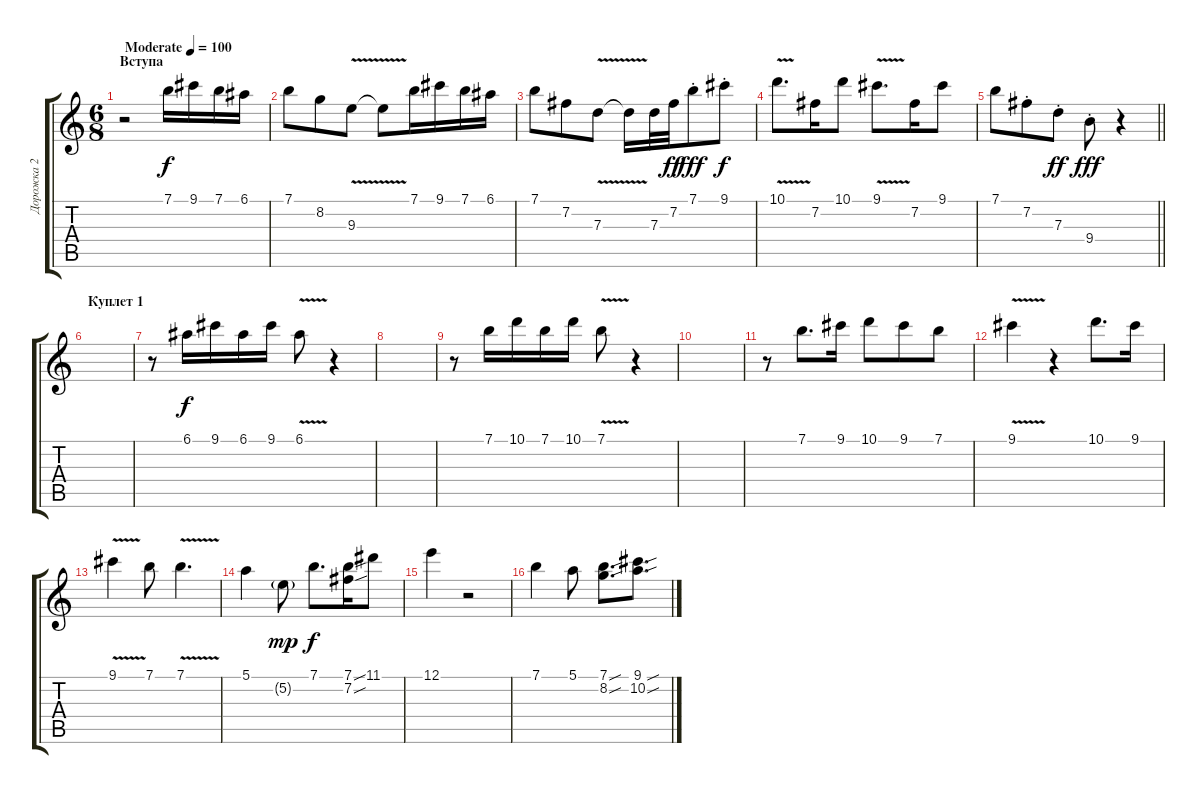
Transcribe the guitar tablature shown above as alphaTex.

\track ("Дорожка 2" "Дорожка 2") {instrument acousticguitarnylon}
\staff {score tabs}
\tuning (E4 B3 G3 D3 A2 E2) {hide}
\ts (6 8)
\section ("" "Вступа")
\tempo (100 "Moderate")
\clef g2
\ks c
r.2{dy f instrument acousticguitarnylon} 7.1.16 9.1.16 7.1.16 6.1.16 |
7.1.8 8.2.8 9.3{v}.8 9.3{t}.8 7.1.16 9.1.16 7.1.16 6.1.16 |
7.1.8 7.2.8 7.3{v}.8 7.3{t}.16 7.3.32 7.2.32{dy ff} 7.1{st}.8{dy fff} 9.1{st}.8{dy f} |
10.1{v}.8{d} 7.2.16 10.1.8 9.1{v}.8{d} 7.2.16 9.1.8 |
\barLineRight lightlight
7.1.8 7.2{st}.8 7.3{st}.8{dy ff} 9.4{st}.8{dy fff} r.4 |
\section ("" "Куплет 1")
|
r.8 6.1.16{dy f} 9.1.16 6.1.16 9.1.16 6.1{v}.8 r.4 |
|
r.8 7.1.16 10.1.16 7.1.16 10.1.16 7.1{v}.8 r.4 |
|
r.8 7.1.8{d} 9.1.16 10.1.8 9.1.8 7.1.8 |
9.1{v}.4 r.4 10.1.8{d} 9.1.16 |
9.1{v}.4 7.1.8 7.1{v}.4{d} |
5.1.4 5.2{g}.8{dy mp} 7.1.8{d dy f} (7.1{sou} 7.2{sou}).16 11.1.8 |
12.1.4 r.2 |
7.1.4 5.1.8 (7.1{sou} 8.2{sou}).8{d} (9.1{sou} 10.2{sou}).8{d}
